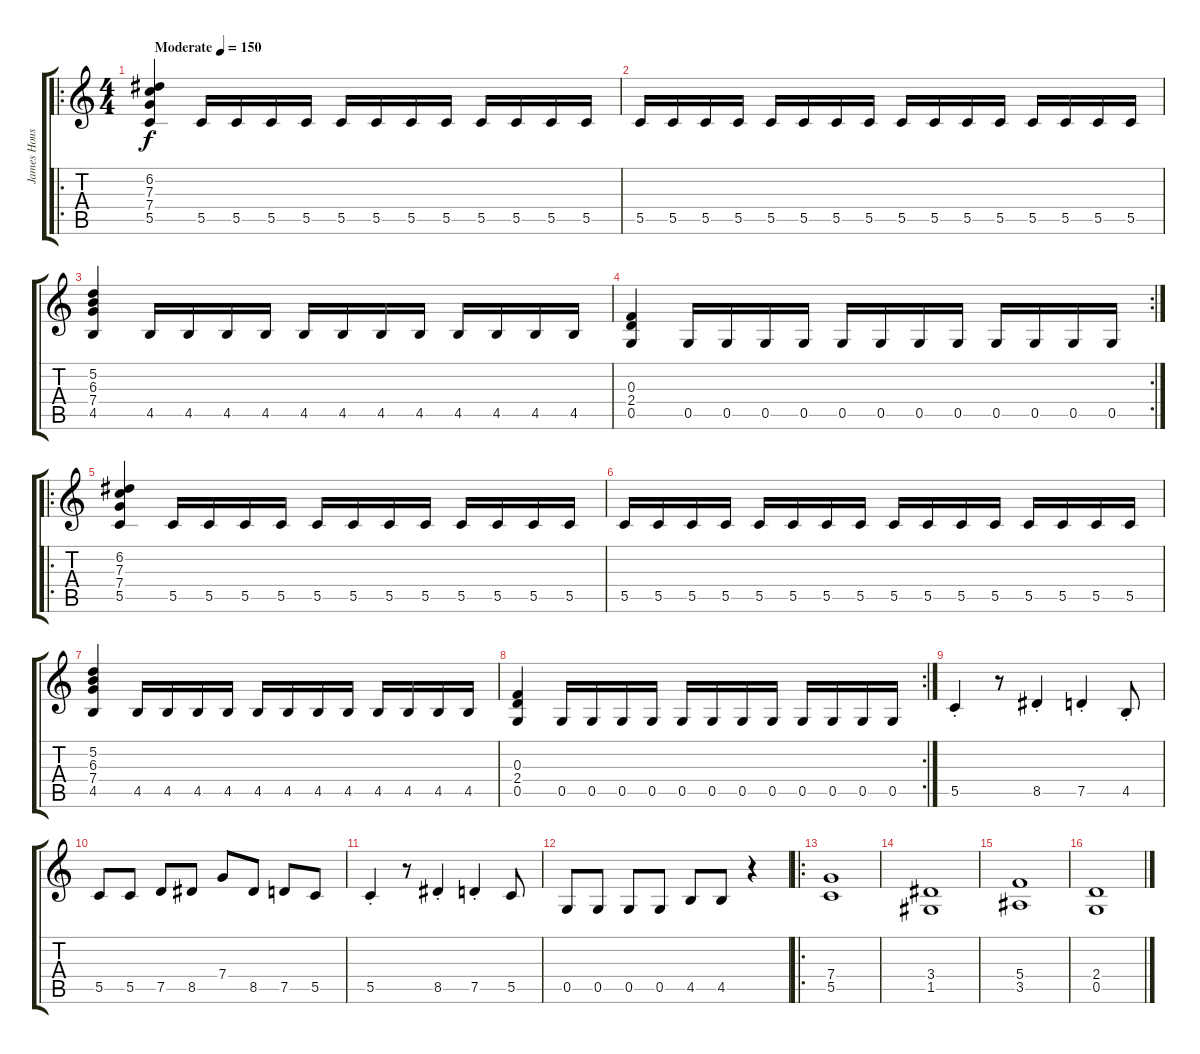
\track ("James Houseman" "James Hous") {instrument distortionguitar}
\staff {score tabs}
\tuning (D4 A3 F3 C3 G2 C2) {hide}
\ro
\ts (4 4)
\tempo (150 "Moderate")
\clef g2
\ks c
(6.2 7.3 7.4 5.5).4{dy f instrument distortionguitar} 5.5.16 5.5.16 5.5.16 5.5.16 5.5.16 5.5.16 5.5.16 5.5.16 5.5.16 5.5.16 5.5.16 5.5.16 |
5.5.16 5.5.16 5.5.16 5.5.16 5.5.16 5.5.16 5.5.16 5.5.16 5.5.16 5.5.16 5.5.16 5.5.16 5.5.16 5.5.16 5.5.16 5.5.16 |
(5.2 6.3 7.4 4.5).4 4.5.16 4.5.16 4.5.16 4.5.16 4.5.16 4.5.16 4.5.16 4.5.16 4.5.16 4.5.16 4.5.16 4.5.16 |
\rc 2
(0.3 2.4 0.5).4 0.5.16 0.5.16 0.5.16 0.5.16 0.5.16 0.5.16 0.5.16 0.5.16 0.5.16 0.5.16 0.5.16 0.5.16 |
\ro
(6.2 7.3 7.4 5.5).4 5.5.16 5.5.16 5.5.16 5.5.16 5.5.16 5.5.16 5.5.16 5.5.16 5.5.16 5.5.16 5.5.16 5.5.16 |
5.5.16 5.5.16 5.5.16 5.5.16 5.5.16 5.5.16 5.5.16 5.5.16 5.5.16 5.5.16 5.5.16 5.5.16 5.5.16 5.5.16 5.5.16 5.5.16 |
(5.2 6.3 7.4 4.5).4 4.5.16 4.5.16 4.5.16 4.5.16 4.5.16 4.5.16 4.5.16 4.5.16 4.5.16 4.5.16 4.5.16 4.5.16 |
\rc 2
(0.3 2.4 0.5).4 0.5.16 0.5.16 0.5.16 0.5.16 0.5.16 0.5.16 0.5.16 0.5.16 0.5.16 0.5.16 0.5.16 0.5.16 |
5.5{st}.4 r.8 8.5{st}.4 7.5{st}.4 4.5{st}.8 |
5.5.8 5.5.8 7.5.8 8.5.8 7.4.8 8.5.8 7.5.8 5.5.8 |
5.5{st}.4 r.8 8.5{st}.4 7.5{st}.4 5.5.8 |
0.5.8 0.5.8 0.5.8 0.5.8 4.5.8 4.5.8 r.4 |
\ro
(7.4 5.5).1 |
(3.4 1.5).1 |
(5.4 3.5).1 |
(2.4 0.5).1
